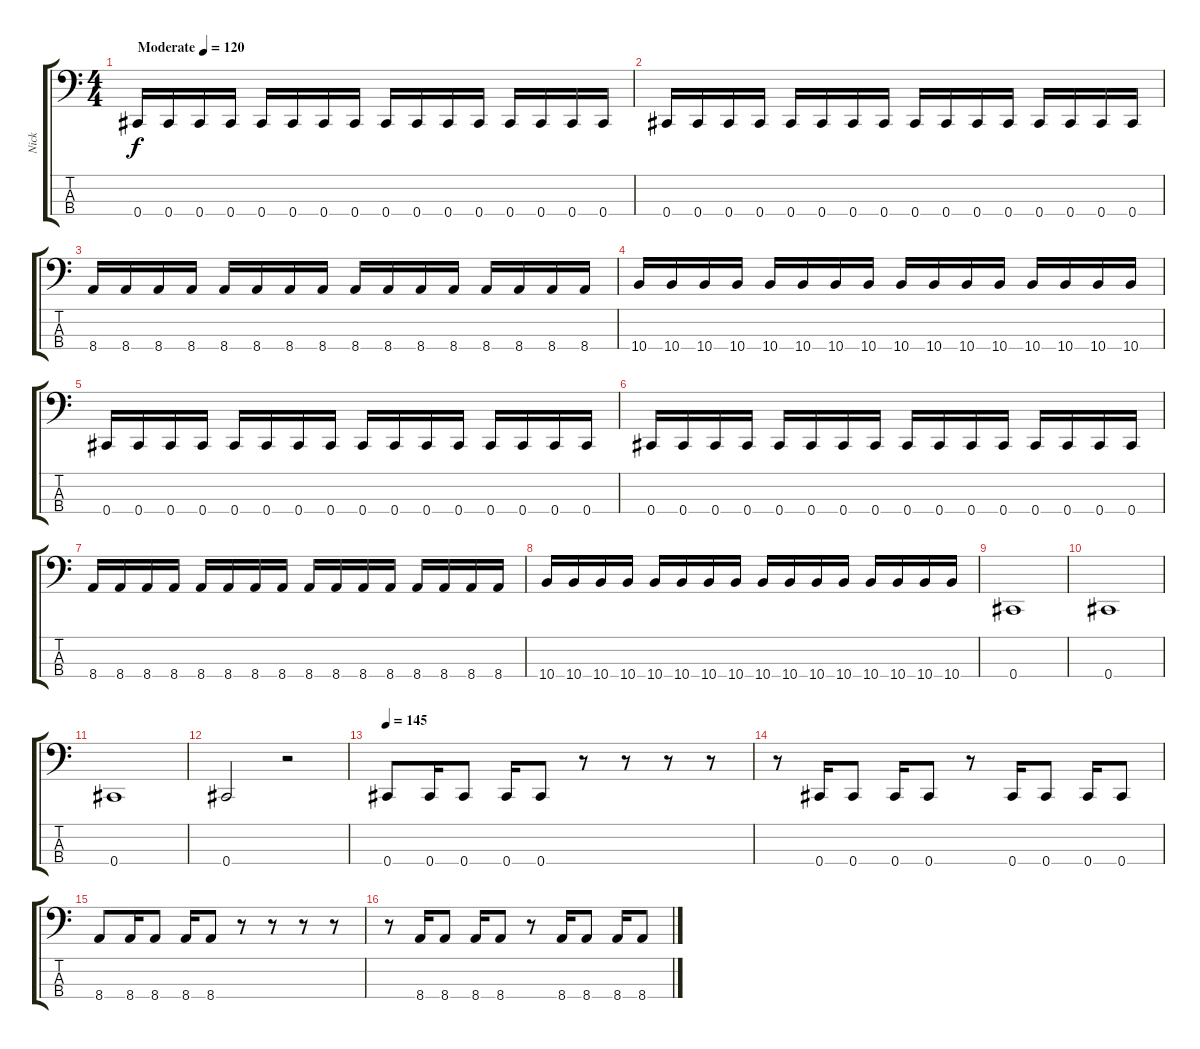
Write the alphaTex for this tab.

\track ("Nick" "Nick") {instrument electricbasspick}
\staff {score tabs}
\tuning (Gb2 Db2 Ab1 Db1) {hide}
\ts (4 4)
\tempo (120 "Moderate")
\clef f4
\ks c
0.4.16{dy f instrument electricbasspick} 0.4.16 0.4.16 0.4.16 0.4.16 0.4.16 0.4.16 0.4.16 0.4.16 0.4.16 0.4.16 0.4.16 0.4.16 0.4.16 0.4.16 0.4.16 |
0.4.16 0.4.16 0.4.16 0.4.16 0.4.16 0.4.16 0.4.16 0.4.16 0.4.16 0.4.16 0.4.16 0.4.16 0.4.16 0.4.16 0.4.16 0.4.16 |
8.4.16 8.4.16 8.4.16 8.4.16 8.4.16 8.4.16 8.4.16 8.4.16 8.4.16 8.4.16 8.4.16 8.4.16 8.4.16 8.4.16 8.4.16 8.4.16 |
10.4.16 10.4.16 10.4.16 10.4.16 10.4.16 10.4.16 10.4.16 10.4.16 10.4.16 10.4.16 10.4.16 10.4.16 10.4.16 10.4.16 10.4.16 10.4.16 |
0.4.16 0.4.16 0.4.16 0.4.16 0.4.16 0.4.16 0.4.16 0.4.16 0.4.16 0.4.16 0.4.16 0.4.16 0.4.16 0.4.16 0.4.16 0.4.16 |
0.4.16 0.4.16 0.4.16 0.4.16 0.4.16 0.4.16 0.4.16 0.4.16 0.4.16 0.4.16 0.4.16 0.4.16 0.4.16 0.4.16 0.4.16 0.4.16 |
8.4.16 8.4.16 8.4.16 8.4.16 8.4.16 8.4.16 8.4.16 8.4.16 8.4.16 8.4.16 8.4.16 8.4.16 8.4.16 8.4.16 8.4.16 8.4.16 |
10.4.16 10.4.16 10.4.16 10.4.16 10.4.16 10.4.16 10.4.16 10.4.16 10.4.16 10.4.16 10.4.16 10.4.16 10.4.16 10.4.16 10.4.16 10.4.16 |
0.4.1 |
0.4.1 |
0.4.1 |
0.4.2 r.2 |
\tempo 145
0.4.8 0.4.16 0.4.8 0.4.16 0.4.8 r.8 r.8 r.8 r.8 |
r.8 0.4.16 0.4.8 0.4.16 0.4.8 r.8 0.4.16 0.4.8 0.4.16 0.4.8 |
8.4.8 8.4.16 8.4.8 8.4.16 8.4.8 r.8 r.8 r.8 r.8 |
r.8 8.4.16 8.4.8 8.4.16 8.4.8 r.8 8.4.16 8.4.8 8.4.16 8.4.8
